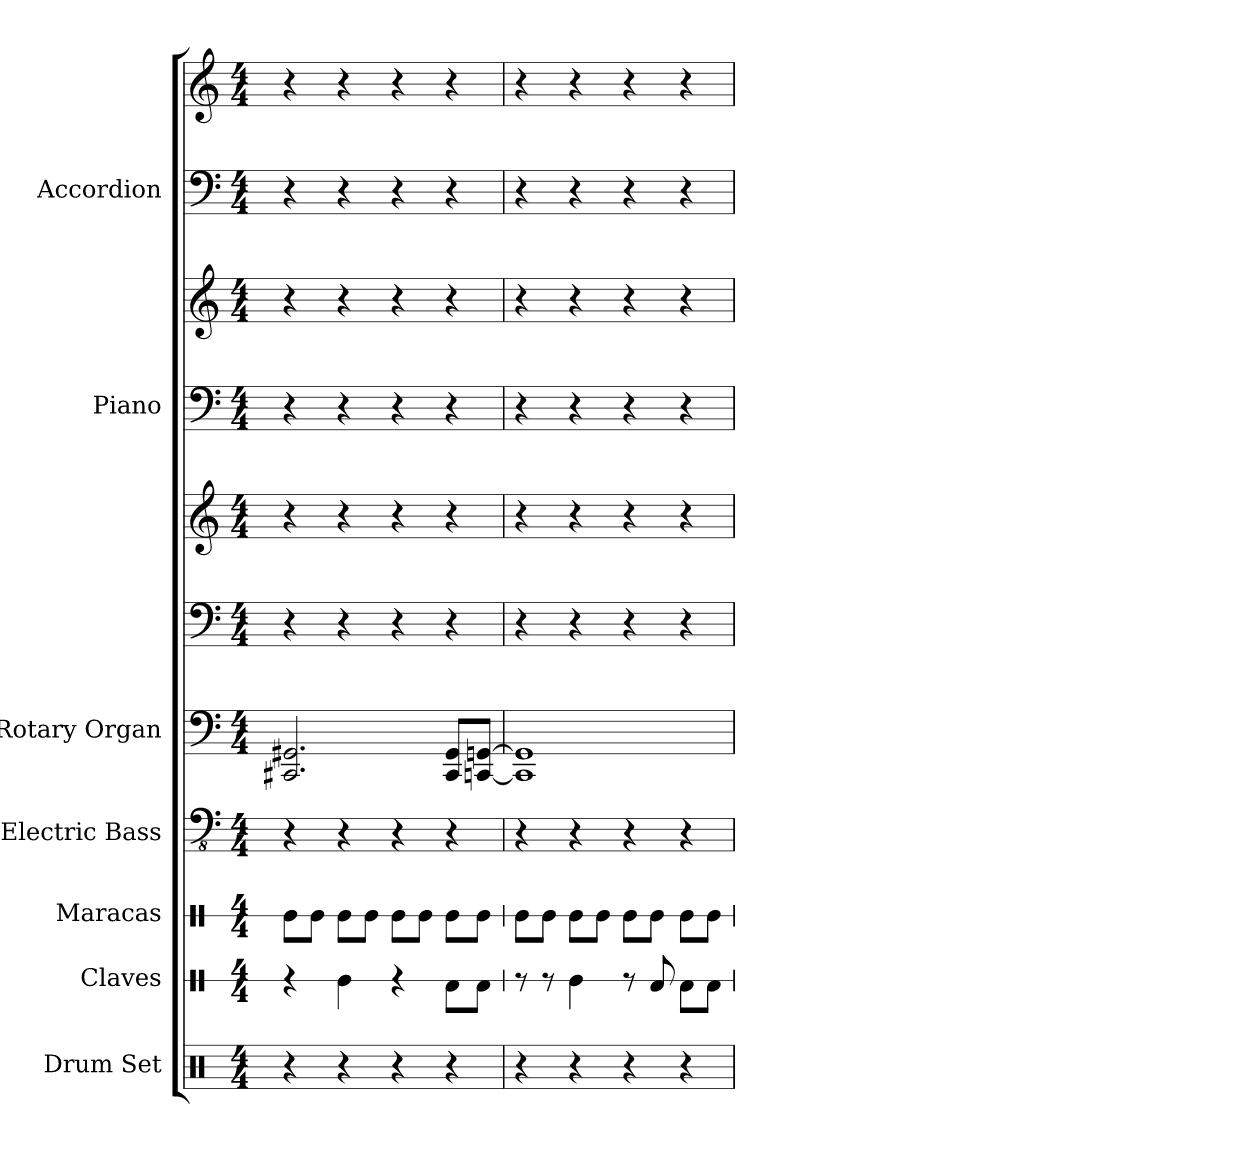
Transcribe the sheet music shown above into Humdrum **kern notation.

**kern	**kern	**kern	**kern	**kern	**kern	**kern	**kern	**kern	**kern	**kern
*part7	*part6	*part5	*part4	*part3	*part3	*part3	*part2	*part2	*part1	*part1
*staff11	*staff10	*staff9	*staff8	*staff7	*staff6	*staff5	*staff4	*staff3	*staff2	*staff1
*I"Drum Set	*I"Claves	*I"Maracas	*I"Electric Bass	*I"Rotary Organ	*	*	*I"Piano	*	*I"Accordion	*
*I'Drums	*I'Clv.	*I'Mrcs	*I'El. B.	*I'Rot. Org.	*	*	*I'Pno.	*	*I'Acc.	*
*stria5	*stria1	*stria1	*stria4	*stria5	*stria5	*stria5	*stria5	*stria5	*stria5	*stria5
*clefX	*clefX	*clefX	*clefFv4	*clefF4	*clefF4	*clefG2	*clefF4	*clefG2	*clefF4	*clefG2
*k[]	*k[]	*k[]	*k[]	*k[]	*k[]	*k[]	*k[]	*k[]	*k[]	*k[]
*M4/4	*M4/4	*M4/4	*M4/4	*M4/4	*M4/4	*M4/4	*M4/4	*M4/4	*M4/4	*M4/4
*MM100	*MM100	*MM100	*MM100	*MM100	*MM100	*MM100	*MM100	*MM100	*MM100	*MM100
=1	=1	=1	=1	=1	=1	=1	=1	=1	=1	=1
4r	4r	8ReL	4r	2.GG#X 2.CC#X	4r	4r	4r	4r	4r	4r
.	.	8ReJ	.	.	.	.	.	.	.	.
4r	4Re	8ReL	4r	.	4r	4r	4r	4r	4r	4r
.	.	8ReJ	.	.	.	.	.	.	.	.
4r	4r	8ReL	4r	.	4r	4r	4r	4r	4r	4r
.	.	8ReJ	.	.	.	.	.	.	.	.
4r	8RdL	8ReL	4r	8GG# 8CC#L	4r	4r	4r	4r	4r	4r
.	8RdJ	8ReJ	.	[8CCn [8GGnJ	.	.	.	.	.	.
=2	=2	=2	=2	=2	=2	=2	=2	=2	=2	=2
4r	8r	8ReL	4r	1CC] 1GG]	4r	4r	4r	4r	4r	4r
.	8r	8ReJ	.	.	.	.	.	.	.	.
4r	4Re	8ReL	4r	.	4r	4r	4r	4r	4r	4r
.	.	8ReJ	.	.	.	.	.	.	.	.
4r	8r	8ReL	4r	.	4r	4r	4r	4r	4r	4r
.	8Rd	8ReJ	.	.	.	.	.	.	.	.
4r	8RdL	8ReL	4r	.	4r	4r	4r	4r	4r	4r
.	8RdJ	8ReJ	.	.	.	.	.	.	.	.
=	=	=	=	=	=	=	=	=	=	=
*-	*-	*-	*-	*-	*-	*-	*-	*-	*-	*-
